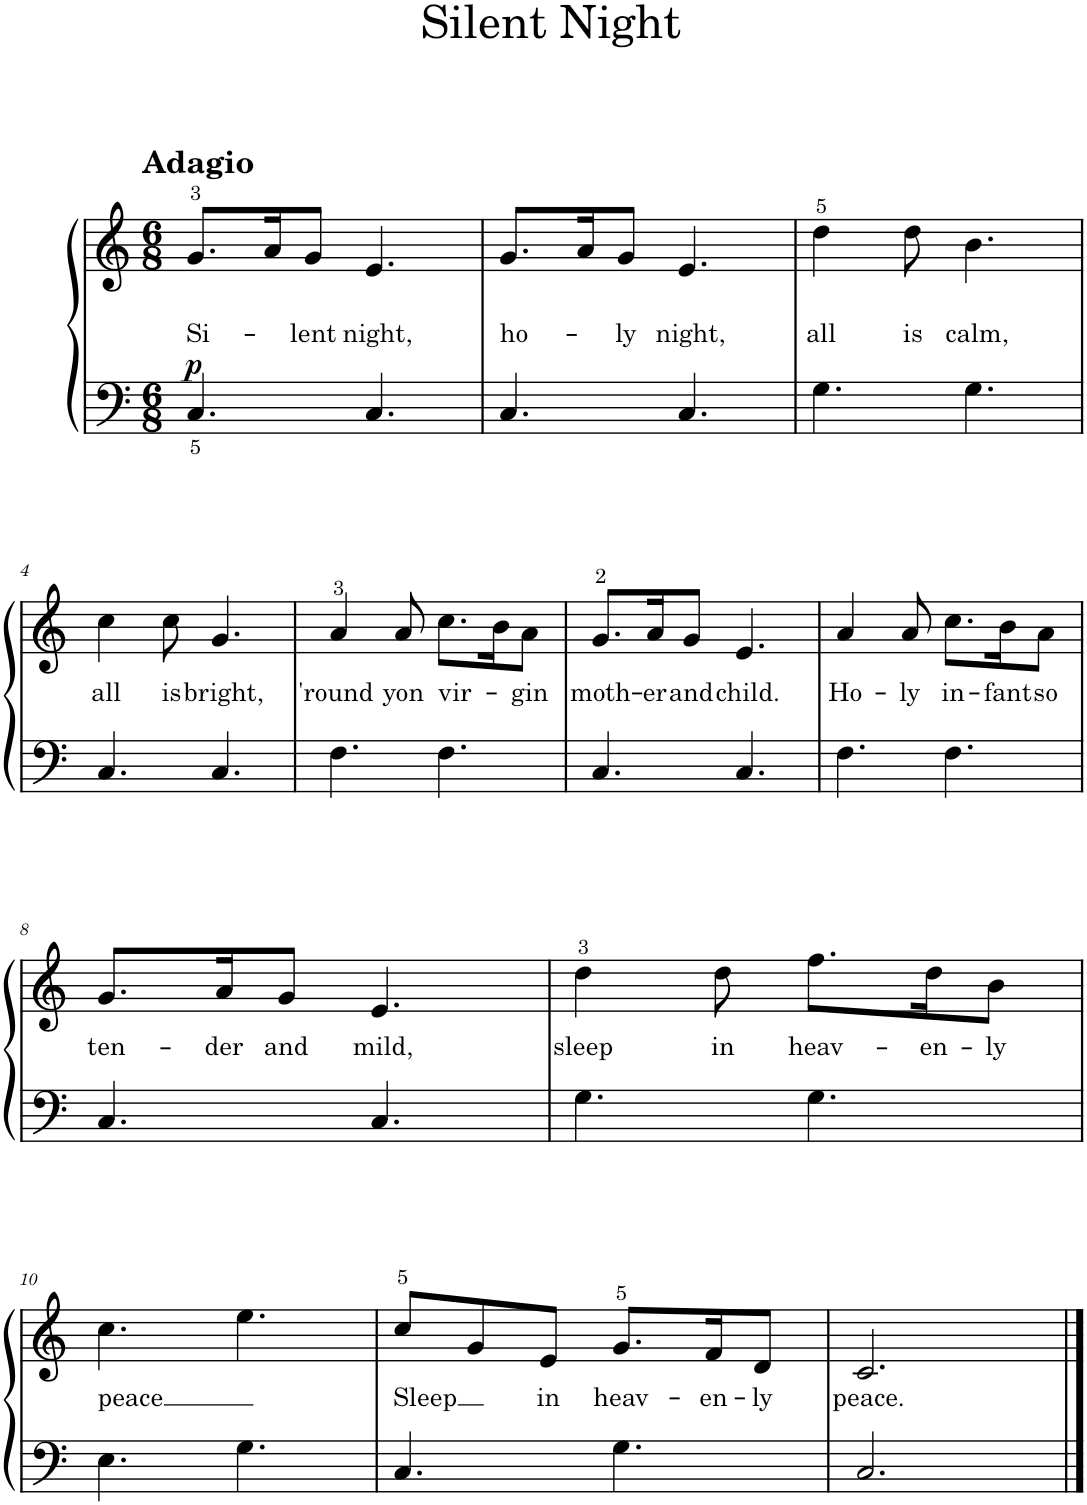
**kern	**kern	**text	**dynam
*part1	*part1	*part1	*part1
*staff2	*staff1	*staff1	*staff1/2
*I"Piano	*	*	*
*I'Pno.	*	*	*
*clefF4	*clefG2	*	*
*k[]	*k[]	*	*
*M6/8	*M6/8	*	*
=1	=1	=1	=1
!	!LO:TX:a:B:t=Adagio	!	!
!	!	!LO:LY:b	!LO:DY:b
4.C/	8.g/L	Si-	p
.	16a/K	.	.
!	!	!LO:LY:b	!
.	8g/J	-lent	.
!	!	!LO:LY:b	!
4.C/	4.e/	night,	.
=2	=2	=2	=2
!	!	!LO:LY:b	!
4.C/	8.g/L	ho-	.
.	16a/K	.	.
!	!	!LO:LY:b	!
.	8g/J	-ly	.
!	!	!LO:LY:b	!
4.C/	4.e/	night,	.
=3	=3	=3	=3
!	!	!LO:LY:b	!
4.G\	4dd\	all	.
!	!	!LO:LY:b	!
.	8dd\	is	.
!	!	!LO:LY:b	!
4.G\	4.b\	calm,	.
!!LO:LB:g=z
=4	=4	=4	=4
!	!	!LO:LY:b	!
4.C/	4cc\	all	.
!	!	!LO:LY:b	!
.	8cc\	is	.
!	!	!LO:LY:b	!
4.C/	4.g/	bright,	.
=5	=5	=5	=5
!	!	!LO:LY:b	!
4.F\	4a/	'round	.
!	!	!LO:LY:b	!
.	8a/	yon	.
!	!	!LO:LY:b	!
4.F\	8.cc\L	vir-	.
.	16b\K	.	.
!	!	!LO:LY:b	!
.	8a\J	-gin	.
=6	=6	=6	=6
!	!	!LO:LY:b	!
4.C/	8.g/L	moth-	.
!	!	!LO:LY:b	!
.	16a/K	-er	.
!	!	!LO:LY:b	!
.	8g/J	and	.
!	!	!LO:LY:b	!
4.C/	4.e/	child.	.
=7	=7	=7	=7
!	!	!LO:LY:b	!
4.F\	4a/	Ho-	.
!	!	!LO:LY:b	!
.	8a/	-ly	.
!	!	!LO:LY:b	!
4.F\	8.cc\L	in-	.
!	!	!LO:LY:b	!
.	16b\K	-fant	.
!	!	!LO:LY:b	!
.	8a\J	so	.
!!LO:LB:g=z
=8	=8	=8	=8
!	!	!LO:LY:b	!
4.C/	8.g/L	ten-	.
!	!	!LO:LY:b	!
.	16a/K	-der	.
!	!	!LO:LY:b	!
.	8g/J	and	.
!	!	!LO:LY:b	!
4.C/	4.e/	mild,	.
=9	=9	=9	=9
!	!	!LO:LY:b	!
4.G\	4dd\	sleep	.
!	!	!LO:LY:b	!
.	8dd\	in	.
!	!	!LO:LY:b	!
4.G\	8.ff\L	heav-	.
!	!	!LO:LY:b	!
.	16dd\K	-en-	.
!	!	!LO:LY:b	!
.	8b\J	-ly	.
!!LO:LB:g=z
=10	=10	=10	=10
!	!	!LO:LY:b	!
4.E\	4.cc\	peace	.
4.G\	4.ee\	.	.
=11	=11	=11	=11
!	!	!LO:LY:b	!
4.C/	8cc/L	Sleep	.
.	8g/	.	.
!	!	!LO:LY:b	!
.	8e/J	in	.
!	!	!LO:LY:b	!
4.G\	8.g/L	heav-	.
!	!	!LO:LY:b	!
.	16f/K	-en-	.
!	!	!LO:LY:b	!
.	8d/J	-ly	.
=12	=12	=12	=12
!	!	!LO:LY:b	!
2.C/	2.c/	peace.	.
==	==	==	==
*-	*-	*-	*-
